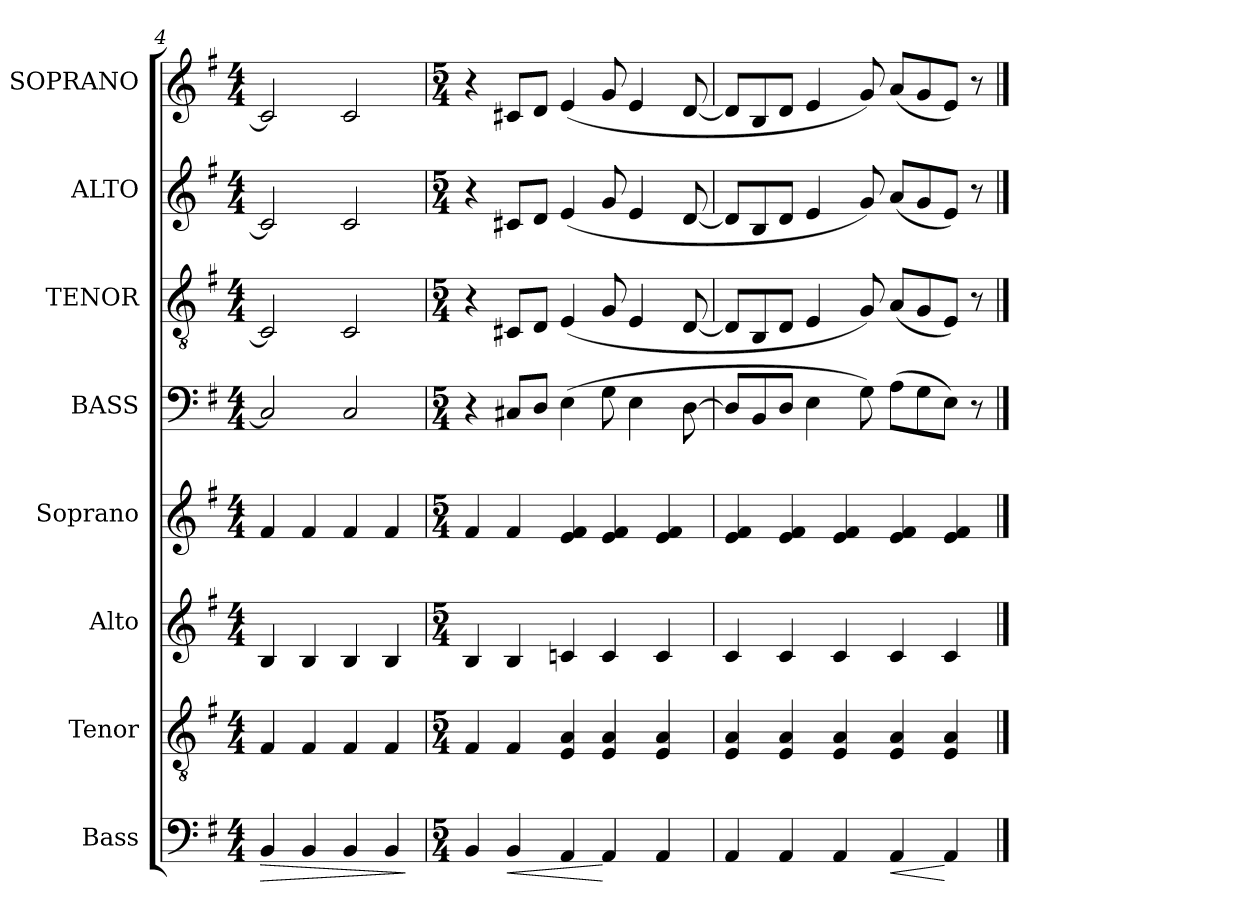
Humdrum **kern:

**kern	**dynam	**kern	**kern	**kern	**kern	**kern	**kern	**kern
*part8	*part8	*part7	*part6	*part5	*part4	*part3	*part2	*part1
*staff8	*staff8	*staff7	*staff6	*staff5	*staff4	*staff3	*staff2	*staff1
*I"Bass	*	*I"Tenor	*I"Alto	*I"Soprano	*I"BASS	*I"TENOR	*I"ALTO	*I"SOPRANO
*I'B.	*	*I'T.	*I'A.	*I'S.	*I'B.	*I'T.	*I'A.	*I'S.
*clefF4	*	*clefGv2	*clefG2	*clefG2	*clefF4	*clefGv2	*clefG2	*clefG2
*k[f#]	*	*k[f#]	*k[f#]	*k[f#]	*k[f#]	*k[f#]	*k[f#]	*k[f#]
*M4/4	*	*M4/4	*M4/4	*M4/4	*M4/4	*M4/4	*M4/4	*M4/4
=4	=4	=4	=4	=4	=4	=4	=4	=4
!	!LO:HP:b	!	!	!	!	!	!	!
4BB	>	4F#	4B	4f#	2C]	2C]	2c]	2c]
4BB	.	4F#	4B	4f#	.	.	.	.
4BB	.	4F#	4B	4f#	2C	2C	2c	2c
4BB	.	4F#	4B	4f#	.	.	.	.
.	]	.	.	.	.	.	.	.
=5	=5	=5	=5	=5	=5	=5	=5	=5
*M5/4	*	*M5/4	*M5/4	*M5/4	*M5/4	*M5/4	*M5/4	*M5/4
4BB	.	4F#	4B	4f#	4r	4r	4r	4r
!	!LO:HP:b	!	!	!	!	!	!	!
4BB	<	4F#	4B	4f#	8C#XL	8C#XL	8c#XL	8c#XL
.	.	.	.	.	8DJ	8DJ	8dJ	8dJ
4AA	.	4E 4A	4cn	4e 4f#	(>4E	(<4E	(<4e	(<4e
4AA	[	4E 4A	4c	4e 4f#	8G	8G	8g	8g
.	.	.	.	.	4E	4E	4e	4e
4AA	.	4E 4A	4c	4e 4f#	.	.	.	.
.	.	.	.	.	[8D	[8D	[8d	[8d
=6	=6	=6	=6	=6	=6	=6	=6	=6
4AA	.	4E 4A	4c	4e 4f#	8DL]	8DL]	8dL]	8dL]
.	.	.	.	.	8BB	8BB	8B	8B
4AA	.	4E 4A	4c	4e 4f#	8DJ	8DJ	8dJ	8dJ
.	.	.	.	.	4E	4E	4e	4e
4AA	.	4E 4A	4c	4e 4f#	.	.	.	.
.	.	.	.	.	8G)	8G)	8g)	8g)
!	!LO:HP:b	!	!	!	!	!	!	!
4AA	<	4E 4A	4c	4e 4f#	(>8AL	(<8AL	(<8aL	(<8aL
.	.	.	.	.	8G	8G	8g	8g
4AA	[	4E 4A	4c	4e 4f#	8EJ)	8EJ)	8eJ)	8eJ)
.	.	.	.	.	8r	8r	8r	8r
==	==	==	==	==	==	==	==	==
*-	*-	*-	*-	*-	*-	*-	*-	*-
